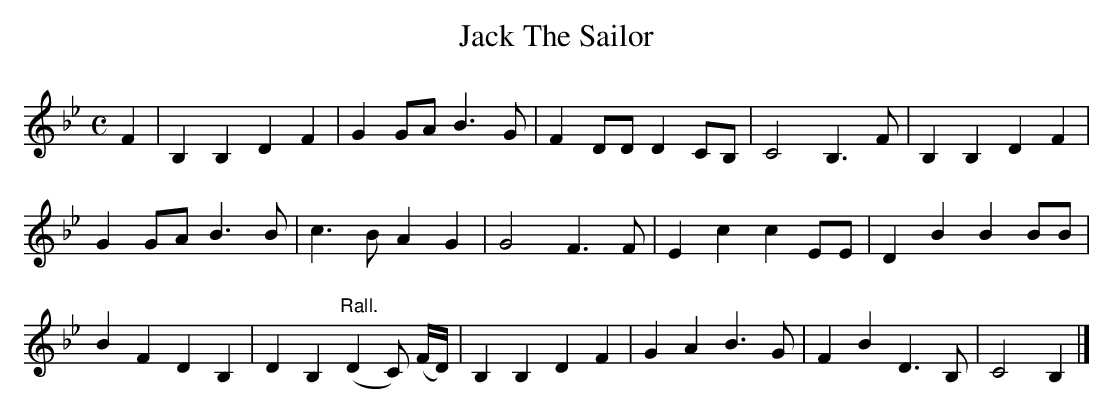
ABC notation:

X:1
T:Jack The Sailor
M:C
L:1/4
K:Bb
F | B,B, DF | GG/A/ B>G | FD/D/ DC/B,/ | C2 B,>F | B,B, DF |
GG/A/ B>B | c>B AG | G2F>F | Ec cE/E/ | DB BB/B/ |
BF DB, | DB, "Rall."(DC/) (F//D//) | B,B, DF | GA B>G | FB D>B, | C2 B, |]
